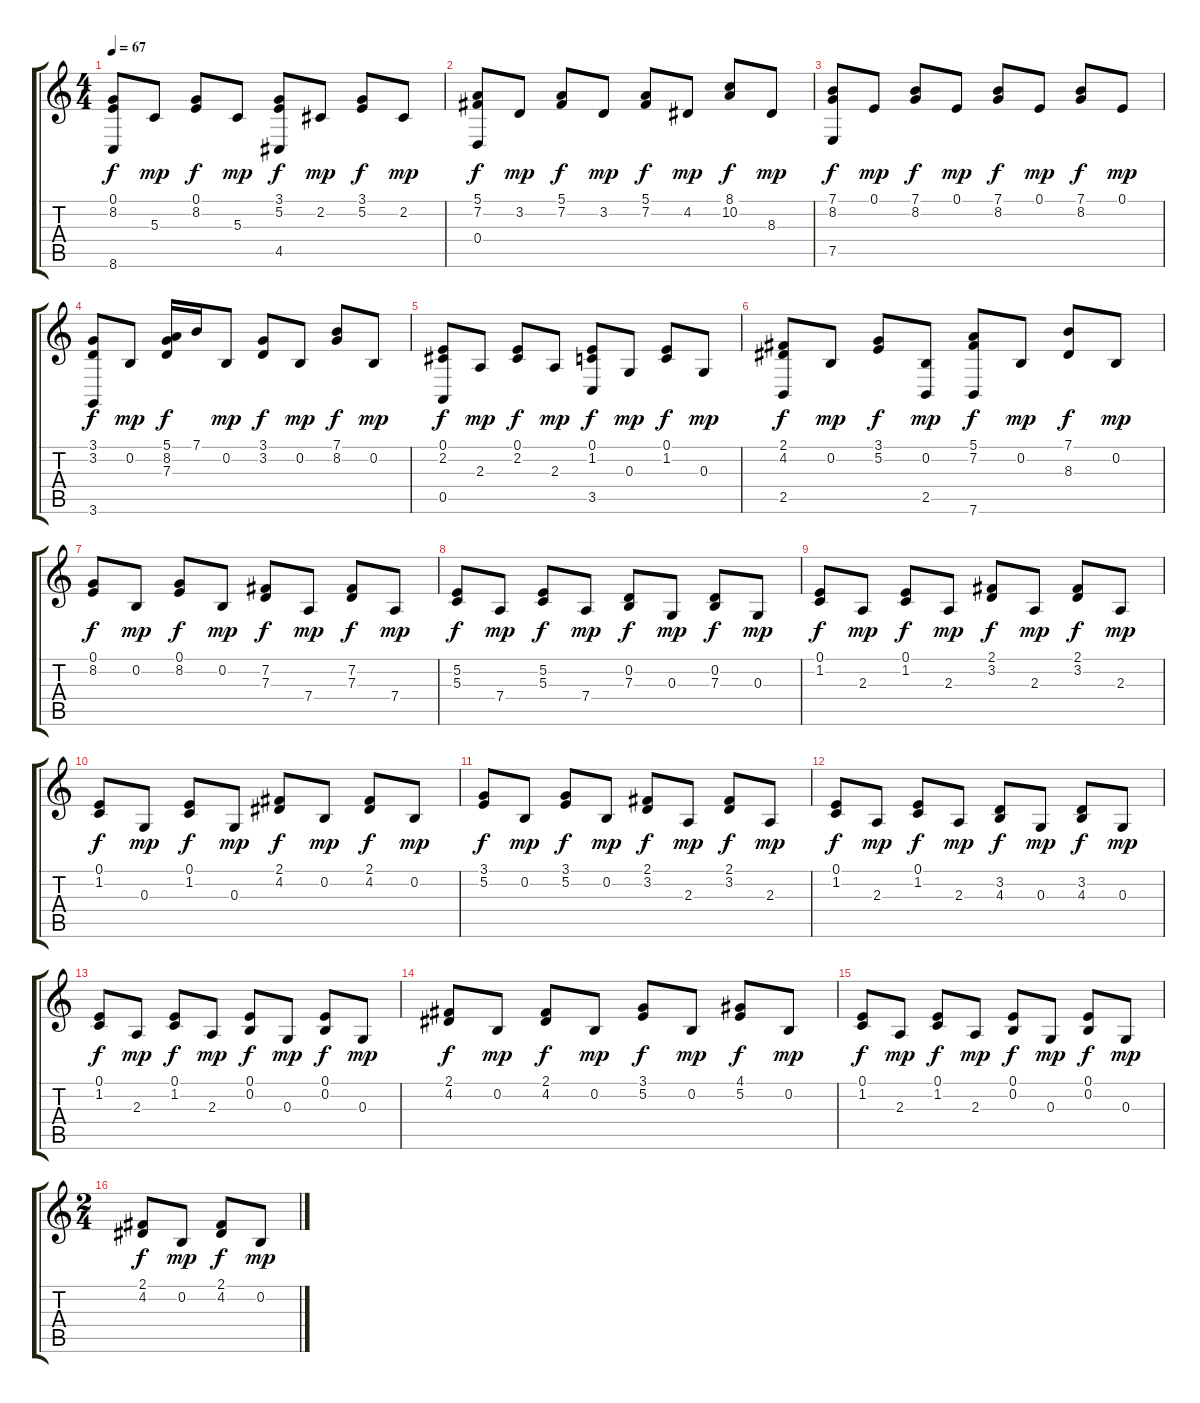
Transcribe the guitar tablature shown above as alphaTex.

\track "" {instrument acousticgrandpiano}
\staff {score tabs}
\tuning (E4 B3 G3 D3 A2 E2) {hide}
\ts (4 4)
\tempo 67
\clef g2
\ks c
(0.1 8.2 8.6).8{dy f} 5.3.8{dy mp} (0.1 8.2).8{dy f} 5.3.8{dy mp} (3.1 5.2 4.5).8{dy f} 2.2.8{dy mp} (3.1 5.2).8{dy f} 2.2.8{dy mp} |
(5.1 7.2 0.4).8{dy f} 3.2.8{dy mp} (5.1 7.2).8{dy f} 3.2.8{dy mp} (5.1 7.2).8{dy f} 4.2.8{dy mp} (8.1 10.2).8{dy f} 8.3.8{dy mp} |
(7.1 8.2 7.5).8{dy f} 0.1.8{dy mp} (7.1 8.2).8{dy f} 0.1.8{dy mp} (7.1 8.2).8{dy f} 0.1.8{dy mp} (7.1 8.2).8{dy f} 0.1.8{dy mp} |
(3.1 3.2 3.6).8{dy f} 0.2.8{dy mp} (5.1 8.2 7.3).16{dy f} 7.1.16 0.2.8{dy mp} (3.1 3.2).8{dy f} 0.2.8{dy mp} (7.1 8.2).8{dy f} 0.2.8{dy mp} |
(0.1 2.2 0.5).8{dy f} 2.3.8{dy mp} (0.1 2.2).8{dy f} 2.3.8{dy mp} (0.1 1.2 3.5).8{dy f} 0.3.8{dy mp} (0.1 1.2).8{dy f} 0.3.8{dy mp} |
(2.1 4.2 2.5).8{dy f} 0.2.8{dy mp} (3.1 5.2).8{dy f} (0.2 2.5).8{dy mp} (5.1 7.2 7.6).8{dy f} 0.2.8{dy mp} (7.1 8.3).8{dy f} 0.2.8{dy mp} |
(0.1 8.2).8{dy f} 0.2.8{dy mp} (0.1 8.2).8{dy f} 0.2.8{dy mp} (7.2 7.3).8{dy f} 7.4.8{dy mp} (7.2 7.3).8{dy f} 7.4.8{dy mp} |
(5.2 5.3).8{dy f} 7.4.8{dy mp} (5.2 5.3).8{dy f} 7.4.8{dy mp} (0.2 7.3).8{dy f} 0.3.8{dy mp} (0.2 7.3).8{dy f} 0.3.8{dy mp} |
(0.1 1.2).8{dy f} 2.3.8{dy mp} (0.1 1.2).8{dy f} 2.3.8{dy mp} (2.1 3.2).8{dy f} 2.3.8{dy mp} (2.1 3.2).8{dy f} 2.3.8{dy mp} |
(0.1 1.2).8{dy f} 0.3.8{dy mp} (0.1 1.2).8{dy f} 0.3.8{dy mp} (2.1 4.2).8{dy f} 0.2.8{dy mp} (2.1 4.2).8{dy f} 0.2.8{dy mp} |
(3.1 5.2).8{dy f} 0.2.8{dy mp} (3.1 5.2).8{dy f} 0.2.8{dy mp} (2.1 3.2).8{dy f} 2.3.8{dy mp} (2.1 3.2).8{dy f} 2.3.8{dy mp} |
(0.1 1.2).8{dy f} 2.3.8{dy mp} (0.1 1.2).8{dy f} 2.3.8{dy mp} (3.2 4.3).8{dy f} 0.3.8{dy mp} (3.2 4.3).8{dy f} 0.3.8{dy mp} |
(0.1 1.2).8{dy f} 2.3.8{dy mp} (0.1 1.2).8{dy f} 2.3.8{dy mp} (0.1 0.2).8{dy f} 0.3.8{dy mp} (0.1 0.2).8{dy f} 0.3.8{dy mp} |
(2.1 4.2).8{dy f} 0.2.8{dy mp} (2.1 4.2).8{dy f} 0.2.8{dy mp} (3.1 5.2).8{dy f} 0.2.8{dy mp} (4.1 5.2).8{dy f} 0.2.8{dy mp} |
(0.1 1.2).8{dy f} 2.3.8{dy mp} (0.1 1.2).8{dy f} 2.3.8{dy mp} (0.1 0.2).8{dy f} 0.3.8{dy mp} (0.1 0.2).8{dy f} 0.3.8{dy mp} |
\ts (2 4)
(2.1 4.2).8{dy f} 0.2.8{dy mp} (2.1 4.2).8{dy f} 0.2.8{dy mp}
